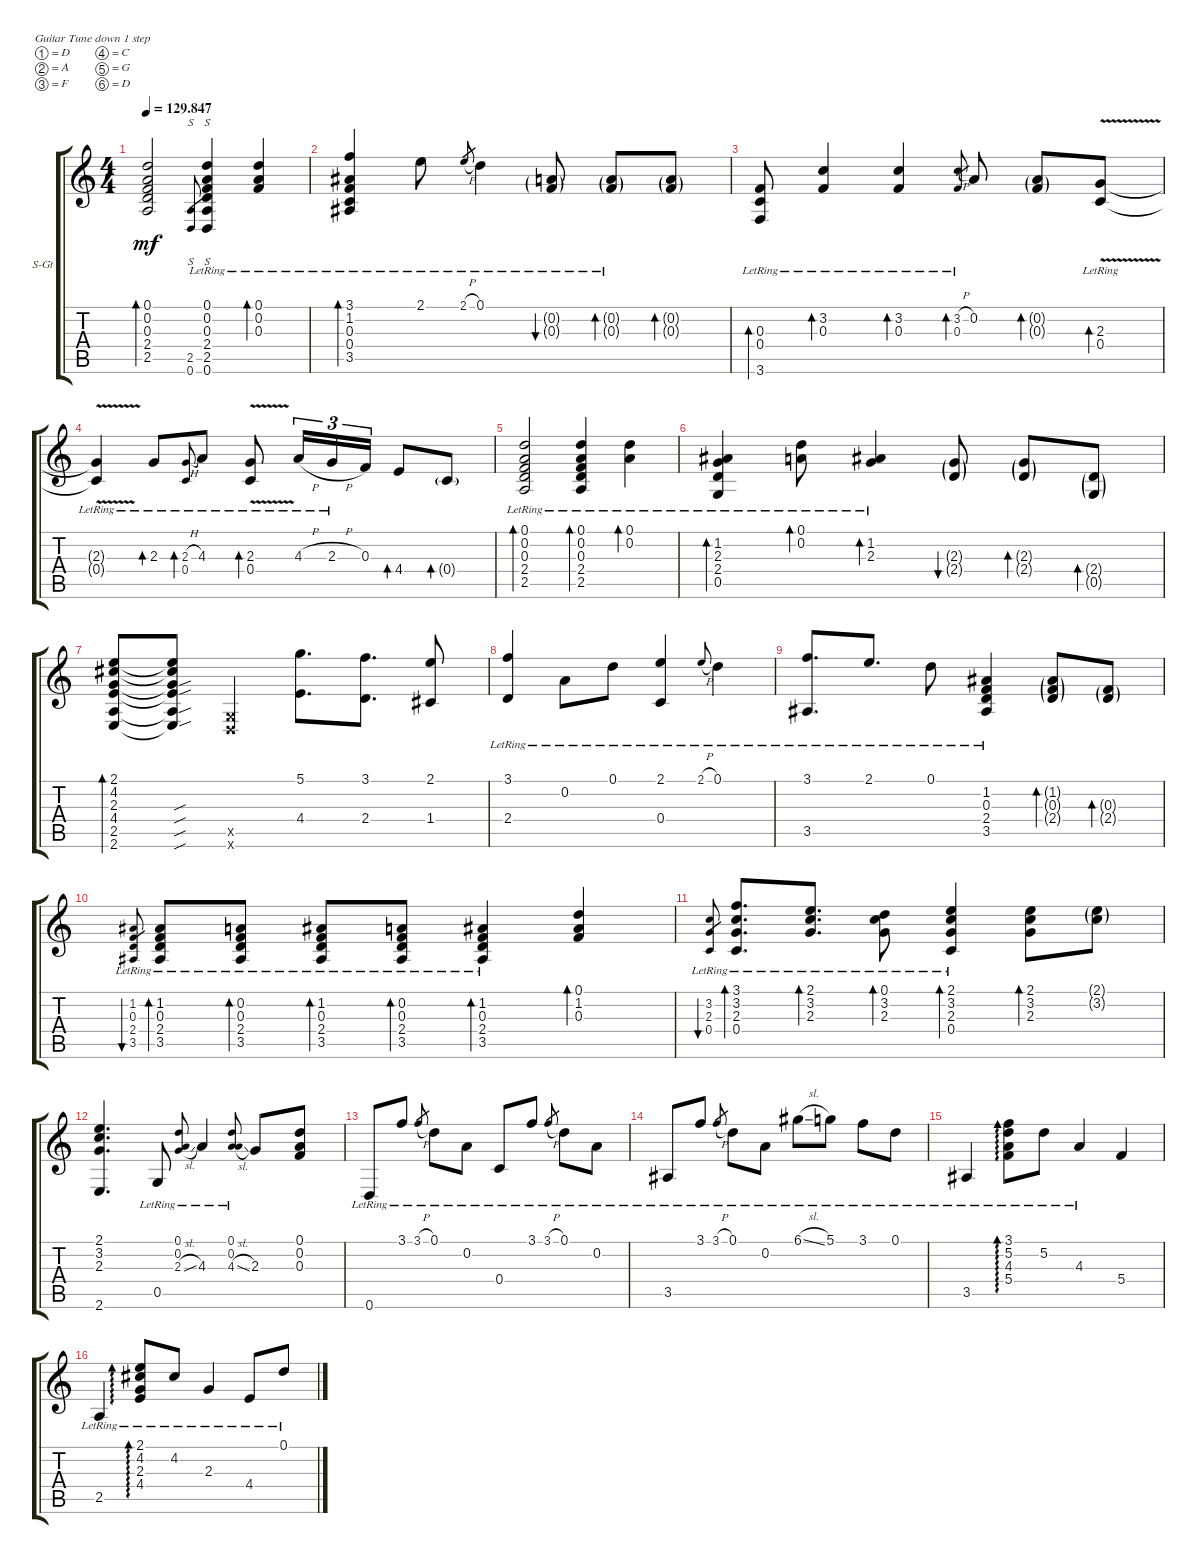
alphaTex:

\defaultSystemsLayout 4
\bracketExtendMode groupsimilarinstruments
\firstSystemTrackNameOrientation horizontal
\otherSystemsTrackNameOrientation horizontal
\track ("Steel Guitar" "S-Gt") {instrument acousticguitarsteel}
\staff {score tabs}
\tuning (D4 A3 F3 C3 G2 D2)
\ts (4 4)
\tempo
129.847
\accidentals auto
\clef g2
\ottava regular
\simile none
\ks c
(2.5 0.3 0.2 0.1 2.4).2{bd 36 dy mf} (2.5 0.6).8{s gr} (2.5{lr} 0.3{lr} 0.2{lr} 0.6{lr} 0.1{lr} 2.4).4{s} (0.1{lr} 0.3 0.2).4{bd 36} |
(3.5{lr} 3.1{lr} 0.3 0.4{lr} 1.2{lr}).4{bd 95} 2.1{lr}.8 2.1{h lr}.8{gr} 0.1{lr}.4 (0.2{g lr} 0.3{g lr}).8{bu 30} (0.2{g lr} 0.3{g lr}).8{bd 30} (0.2{g} 0.3{g}).8{bd 38} |
(0.3{lr} 0.4{lr} 3.6{lr}).8{bd 70} (3.2{lr} 0.3{lr}).4{bd 34} (3.2{lr} 0.3{lr}).4{bd 34} (3.2{h lr} 0.3{lr}).8{bd 33 gr} 0.2.8 (0.2{g} 0.3{g}).8{bd 42} (2.3{v lr} 0.4{v lr}).8{bd 39} |
(2.3{v lr t} 0.4{v lr t}).4 2.3{lr}.8{bd 43} (0.4{lr} 2.3{h lr}).8{bd 43 gr onbeat} 4.3{lr}.8 (2.3{lr} 0.4{v lr}).8{bd 41} 4.3{h lr}.16{tu (3 2)} 2.3{h lr}.16{tu (3 2)} 0.3.16{tu (3 2)} 4.4.8{bd 40} 0.4{g}.8{bd 37} |
(2.5{lr} 0.3 0.2 0.1 2.4).2{bd 104} (2.5{lr} 0.3 0.2 0.1 2.4).4{bd 30} (0.1{lr} 0.2{lr}).4{bd 30} |
(0.5{lr} 2.4{lr} 2.3{lr} 1.2{lr}).4{bd 85} (0.2 0.1{lr}).8{bd 30} (1.2{lr} 2.3{lr}).4{bd 30} (2.3{g} 2.4{g}).8{bu 30} (2.3{g} 2.4{g}).8{bd 30} (2.4{g} 0.5{g}).8{bd 30} |
(2.6 2.5 4.4 2.3 4.2 2.1).8{bd 59} (2.1{t} 4.2{t} 2.6{sou t} 2.5{sou t} 4.4{sou t} 2.3{sou t}).8 (0.6{x} 0.5{x}).4 (4.4 5.1).8{d} (2.4 3.1).8{d} (2.1 1.4).8 |
(3.1 2.4{lr}).4 0.2{lr}.8 0.1{lr}.8 (2.1 0.4{lr}).4 2.1{h lr}.8{gr onbeat} 0.1{lr}.4 |
(3.1{lr} 3.5{lr}).8{d} 2.1{lr}.8{d} 0.1{lr}.8 (3.5{lr} 1.2{lr} 0.3{lr} 2.4{lr}).4 (0.3{g} 1.2{g} 2.4{g}).8{bd 30} (0.3{g} 2.4{g}).8{bd 30} |
(3.5{lr} 2.4 0.3 1.2).8{bu 30 gr} (3.5{lr} 2.4 0.3 1.2).8{bd 30} (0.2 0.3 2.4 3.5{lr}).8{bd 30} (3.5{lr} 2.4 0.3 1.2).8{bd 30} (0.2 0.3 2.4 3.5{lr}).8{bd 30} (1.2{lr} 0.3{lr} 2.4 3.5).4{bd 30} (0.1 1.2 0.3).4{bd 30} |
(0.4{lr} 2.3 3.2).8{bu 30 gr} (3.1 3.2 2.3 0.4{lr}).8{d bd 30} (2.1 3.2{lr} 2.3{lr}).8{d bd 30} (0.1 3.2{lr} 2.3{lr}).8{bd 30} (2.1 3.2 2.3 0.4{lr}).4{bd 30} (2.3 3.2 2.1).8{bd 30} (2.1{g} 3.2{g}).8 |
(2.3 3.2 2.1 2.6).4{d} 0.5{lr}.8 (2.3{sl} 0.2{lr} 0.1{lr}).8{gr onbeat} 4.3{lr}.4 (4.3{sl} 0.2{lr} 0.1{lr}).8{gr onbeat} 2.3.8 (0.3 0.2 0.1).8 |
0.6{lr}.8 3.1{lr}.8 3.1{h lr}.8{gr} 0.1{lr}.8 0.2{lr}.8 0.4{lr}.8 3.1{lr}.8 3.1{h lr}.8{gr} 0.1{lr}.8 0.2{lr}.8 |
3.5{lr}.8 3.1{lr}.8 3.1{h lr}.8{gr} 0.1{lr}.8 0.2{lr}.8 6.1{sl lr}.8 5.1{lr}.8 3.1{lr}.8 0.1{lr}.8 |
3.5{lr}.4 (5.4{lr} 4.3{lr} 5.2{lr} 3.1{lr}).8{ad 118} 5.2{lr}.8 4.3{lr}.4 5.4.4 |
2.5{lr}.4 (4.4{lr} 2.3{lr} 4.2{lr} 2.1{lr}).8{ad 0} 4.2{lr}.8 2.3{lr}.4 4.4{lr}.8 0.1{lr}.8
